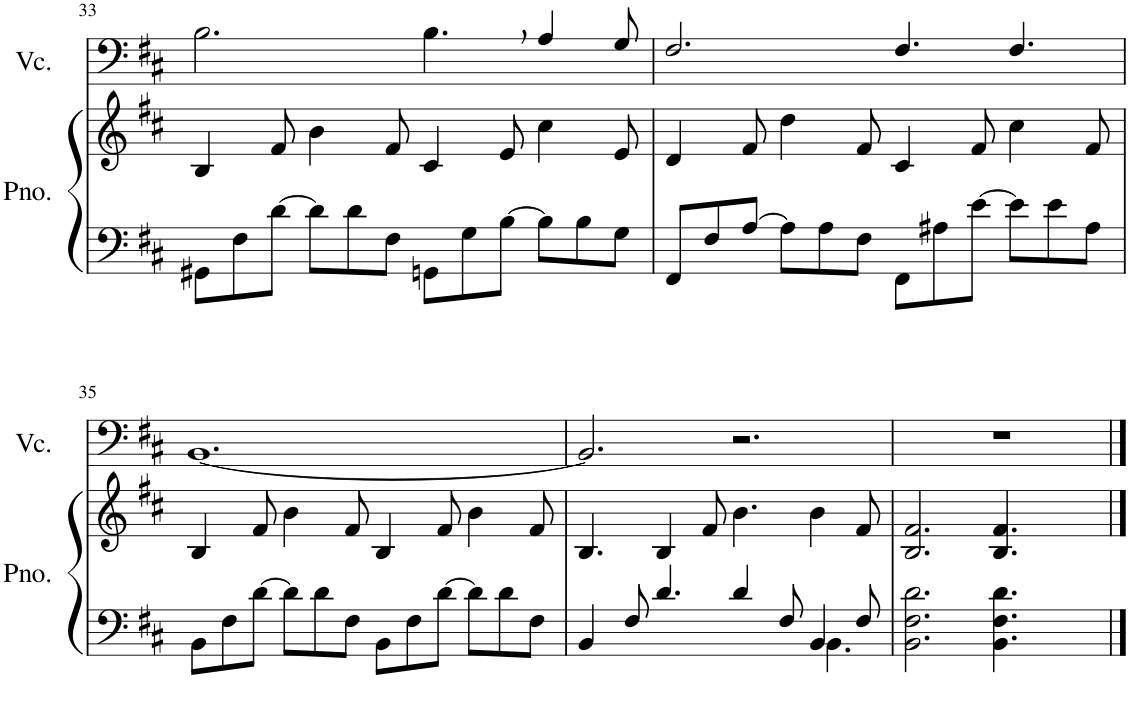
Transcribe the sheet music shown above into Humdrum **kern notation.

**kern	**kern	**kern
*part2	*part2	*part1
*staff3	*staff2	*staff1
*I"Piano	*	*I"Cello
*I'Pno.	*	*
!!LO:PB:g=z
*clefF4	*clefG2	*clefF4
*k[f#c#]	*k[f#c#]	*k[f#c#]
*D:	*D:	*D:
*M12/8	*M12/8	*M12/8
=33	=33	=33
8GG#X\L	4B/	2.B\
8F#\	.	.
[8d\J	8f#/	.
8d\L]	4b\	.
8d\	.	.
8F#\J	8f#/	.
8GGn\L	4c#/	4.B,\
8G\	.	.
[8B\J	8e/	.
8B\L]	4cc#\	4A/
8B\	.	.
8G\J	8e/	8G/
=34	=34	=34
8FF#/L	4d/	2.F#/
8F#/	.	.
[8A/J	8f#/	.
8A\L]	4dd\	.
8A\	.	.
8F#\J	8f#/	.
8FF#\L	4c#/	4.F#/
8A#X\	.	.
[8e\J	8f#/	.
8e\L]	4cc#\	4.F#/
8e\	.	.
8A#\J	8f#/	.
!!LO:LB:g=z
=35	=35	=35
8BB\L	4B/	[1.BB
8F#\	.	.
[8d\J	8f#/	.
8d\L]	4b\	.
8d\	.	.
8F#\J	8f#/	.
8BB\L	4B/	.
8F#\	.	.
[8d\J	8f#/	.
8d\L]	4b\	.
8d\	.	.
8F#\J	8f#/	.
=36	=36	=36
*^	*	*
4BB/	8ryy	4.B/	2.BB/]
*v	*v	*	*
8F#/	.	.
4.d/	4B/	.
.	8f#/	.
4d/	4.b\	2.r
8F#/	.	.
*^	*	*
4BB/	4.BB\	4b\	.
8F#/	.	8f#/	.
*v	*v	*	*
=37	=37	=37
2.BB\ 2.F#\ 2.d\	2.B/ 2.f#/	1.r
4.BB\ 4.F#\ 4.d\	4.B/ 4.f#/	.
4.ryy	4.ryy	.
==	==	==
*-	*-	*-
